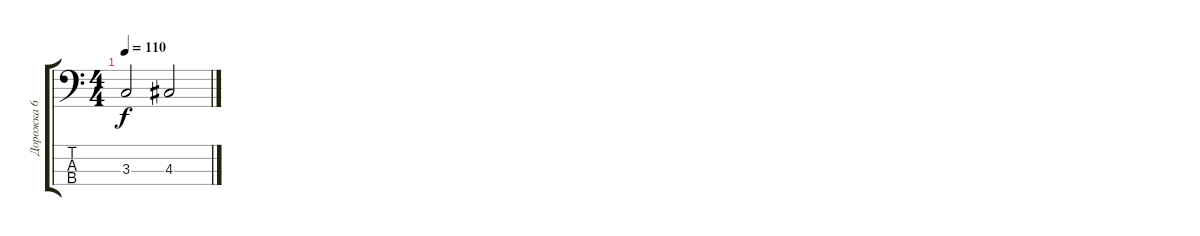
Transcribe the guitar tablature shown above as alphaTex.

\track ("Дорожка 6" "Дорожка 6") {instrument electricbassfinger}
\staff {score tabs}
\tuning (G2 D2 A1 E1) {hide}
\ts (4 4)
\tempo 110
\clef f4
\ks c
3.3{t}.2{dy f} 4.3.2
